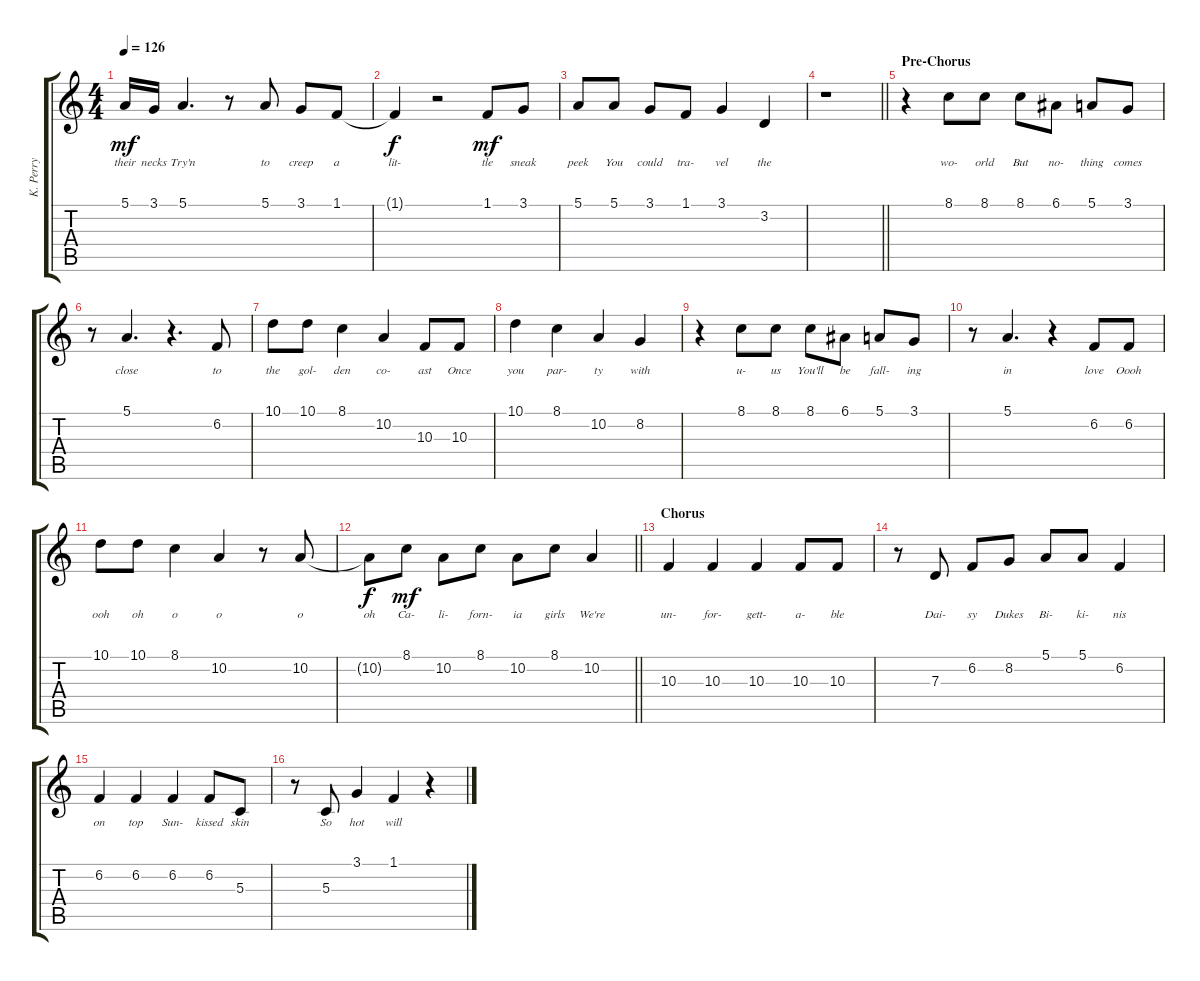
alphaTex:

\track ("K. Perry" "K. Perry") {instrument lead1square}
\staff {score tabs}
\tuning (E4 B3 G3 D3 A2 E2) {hide}
\ts (4 4)
\tempo 126
\clef g2
\ks c
5.1.16{lyrics (0 "their") lyrics (1 "") lyrics (2 "") lyrics (3 "") lyrics (4 "") dy mf} 3.1.16{lyrics (0 "necks") lyrics (1 "") lyrics (2 "") lyrics (3 "") lyrics (4 "")} 5.1.4{d lyrics (0 "Try'n") lyrics (1 "") lyrics (2 "") lyrics (3 "") lyrics (4 "")} r.8 5.1.8{lyrics (0 "to") lyrics (1 "") lyrics (2 "") lyrics (3 "") lyrics (4 "")} 3.1.8{lyrics (0 "creep") lyrics (1 "") lyrics (2 "") lyrics (3 "") lyrics (4 "")} 1.1.8{lyrics (0 "a") lyrics (1 "") lyrics (2 "") lyrics (3 "") lyrics (4 "")} |
1.1{t}.4{lyrics (0 "lit-") lyrics (1 "") lyrics (2 "") lyrics (3 "") lyrics (4 "") dy f} r.2 1.1.8{lyrics (0 "tle") lyrics (1 "") lyrics (2 "") lyrics (3 "") lyrics (4 "") dy mf} 3.1.8{lyrics (0 "sneak") lyrics (1 "") lyrics (2 "") lyrics (3 "") lyrics (4 "")} |
5.1.8{lyrics (0 "peek") lyrics (1 "") lyrics (2 "") lyrics (3 "") lyrics (4 "")} 5.1.8{lyrics (0 "You") lyrics (1 "") lyrics (2 "") lyrics (3 "") lyrics (4 "")} 3.1.8{lyrics (0 "could") lyrics (1 "") lyrics (2 "") lyrics (3 "") lyrics (4 "")} 1.1.8{lyrics (0 "tra-") lyrics (1 "") lyrics (2 "") lyrics (3 "") lyrics (4 "")} 3.1.4{lyrics (0 "vel") lyrics (1 "") lyrics (2 "") lyrics (3 "") lyrics (4 "")} 3.2.4{lyrics (0 "the") lyrics (1 "") lyrics (2 "") lyrics (3 "") lyrics (4 "")} |
\barLineRight lightlight
r.1 |
\section ("" "Pre-Chorus")
r.4 8.1.8{lyrics (0 "wo-") lyrics (1 "") lyrics (2 "") lyrics (3 "") lyrics (4 "")} 8.1.8{lyrics (0 "orld") lyrics (1 "") lyrics (2 "") lyrics (3 "") lyrics (4 "")} 8.1.8{lyrics (0 "But") lyrics (1 "") lyrics (2 "") lyrics (3 "") lyrics (4 "")} 6.1.8{lyrics (0 "no-") lyrics (1 "") lyrics (2 "") lyrics (3 "") lyrics (4 "")} 5.1.8{lyrics (0 "thing") lyrics (1 "") lyrics (2 "") lyrics (3 "") lyrics (4 "")} 3.1.8{lyrics (0 "comes") lyrics (1 "") lyrics (2 "") lyrics (3 "") lyrics (4 "")} |
r.8 5.1.4{d lyrics (0 "close") lyrics (1 "") lyrics (2 "") lyrics (3 "") lyrics (4 "")} r.4{d} 6.2.8{lyrics (0 "to") lyrics (1 "") lyrics (2 "") lyrics (3 "") lyrics (4 "")} |
10.1.8{lyrics (0 "the") lyrics (1 "") lyrics (2 "") lyrics (3 "") lyrics (4 "")} 10.1.8{lyrics (0 "gol-") lyrics (1 "") lyrics (2 "") lyrics (3 "") lyrics (4 "")} 8.1.4{lyrics (0 "den") lyrics (1 "") lyrics (2 "") lyrics (3 "") lyrics (4 "")} 10.2.4{lyrics (0 "co-") lyrics (1 "") lyrics (2 "") lyrics (3 "") lyrics (4 "")} 10.3.8{lyrics (0 "ast") lyrics (1 "") lyrics (2 "") lyrics (3 "") lyrics (4 "")} 10.3.8{lyrics (0 "Once") lyrics (1 "") lyrics (2 "") lyrics (3 "") lyrics (4 "")} |
10.1.4{lyrics (0 "you") lyrics (1 "") lyrics (2 "") lyrics (3 "") lyrics (4 "")} 8.1.4{lyrics (0 "par-") lyrics (1 "") lyrics (2 "") lyrics (3 "") lyrics (4 "")} 10.2.4{lyrics (0 "ty") lyrics (1 "") lyrics (2 "") lyrics (3 "") lyrics (4 "")} 8.2.4{lyrics (0 "with") lyrics (1 "") lyrics (2 "") lyrics (3 "") lyrics (4 "")} |
r.4 8.1.8{lyrics (0 "u-") lyrics (1 "") lyrics (2 "") lyrics (3 "") lyrics (4 "")} 8.1.8{lyrics (0 "us") lyrics (1 "") lyrics (2 "") lyrics (3 "") lyrics (4 "")} 8.1.8{lyrics (0 "You'll") lyrics (1 "") lyrics (2 "") lyrics (3 "") lyrics (4 "")} 6.1.8{lyrics (0 "be") lyrics (1 "") lyrics (2 "") lyrics (3 "") lyrics (4 "")} 5.1.8{lyrics (0 "fall-") lyrics (1 "") lyrics (2 "") lyrics (3 "") lyrics (4 "")} 3.1.8{lyrics (0 "ing") lyrics (1 "") lyrics (2 "") lyrics (3 "") lyrics (4 "")} |
r.8 5.1.4{d lyrics (0 "in") lyrics (1 "") lyrics (2 "") lyrics (3 "") lyrics (4 "")} r.4 6.2.8{lyrics (0 "love") lyrics (1 "") lyrics (2 "") lyrics (3 "") lyrics (4 "")} 6.2.8{lyrics (0 "Oooh") lyrics (1 "") lyrics (2 "") lyrics (3 "") lyrics (4 "")} |
10.1.8{lyrics (0 "ooh") lyrics (1 "") lyrics (2 "") lyrics (3 "") lyrics (4 "")} 10.1.8{lyrics (0 "oh") lyrics (1 "") lyrics (2 "") lyrics (3 "") lyrics (4 "")} 8.1.4{lyrics (0 "o") lyrics (1 "") lyrics (2 "") lyrics (3 "") lyrics (4 "")} 10.2.4{lyrics (0 "o") lyrics (1 "") lyrics (2 "") lyrics (3 "") lyrics (4 "")} r.8 10.2.8{lyrics (0 "o") lyrics (1 "") lyrics (2 "") lyrics (3 "") lyrics (4 "")} |
\barLineRight lightlight
10.2{t}.8{lyrics (0 "oh") lyrics (1 "") lyrics (2 "") lyrics (3 "") lyrics (4 "") dy f} 8.1.8{lyrics (0 "Ca-") lyrics (1 "") lyrics (2 "") lyrics (3 "") lyrics (4 "") dy mf} 10.2.8{lyrics (0 "li-") lyrics (1 "") lyrics (2 "") lyrics (3 "") lyrics (4 "")} 8.1.8{lyrics (0 "forn-") lyrics (1 "") lyrics (2 "") lyrics (3 "") lyrics (4 "")} 10.2.8{lyrics (0 "ia") lyrics (1 "") lyrics (2 "") lyrics (3 "") lyrics (4 "")} 8.1.8{lyrics (0 "girls") lyrics (1 "") lyrics (2 "") lyrics (3 "") lyrics (4 "")} 10.2.4{lyrics (0 "We're") lyrics (1 "") lyrics (2 "") lyrics (3 "") lyrics (4 "")} |
\section ("" "Chorus")
10.3.4{lyrics (0 "un-") lyrics (1 "") lyrics (2 "") lyrics (3 "") lyrics (4 "")} 10.3.4{lyrics (0 "for-") lyrics (1 "") lyrics (2 "") lyrics (3 "") lyrics (4 "")} 10.3.4{lyrics (0 "gett-") lyrics (1 "") lyrics (2 "") lyrics (3 "") lyrics (4 "")} 10.3.8{lyrics (0 "a-") lyrics (1 "") lyrics (2 "") lyrics (3 "") lyrics (4 "")} 10.3.8{lyrics (0 "ble") lyrics (1 "") lyrics (2 "") lyrics (3 "") lyrics (4 "")} |
r.8 7.3.8{lyrics (0 "Dai-") lyrics (1 "") lyrics (2 "") lyrics (3 "") lyrics (4 "")} 6.2.8{lyrics (0 "sy") lyrics (1 "") lyrics (2 "") lyrics (3 "") lyrics (4 "")} 8.2.8{lyrics (0 "Dukes") lyrics (1 "") lyrics (2 "") lyrics (3 "") lyrics (4 "")} 5.1.8{lyrics (0 "Bi-") lyrics (1 "") lyrics (2 "") lyrics (3 "") lyrics (4 "")} 5.1.8{lyrics (0 "ki-") lyrics (1 "") lyrics (2 "") lyrics (3 "") lyrics (4 "")} 6.2.4{lyrics (0 "nis") lyrics (1 "") lyrics (2 "") lyrics (3 "") lyrics (4 "")} |
6.2.4{lyrics (0 "on") lyrics (1 "") lyrics (2 "") lyrics (3 "") lyrics (4 "")} 6.2.4{lyrics (0 "top") lyrics (1 "") lyrics (2 "") lyrics (3 "") lyrics (4 "")} 6.2.4{lyrics (0 "Sun-") lyrics (1 "") lyrics (2 "") lyrics (3 "") lyrics (4 "")} 6.2.8{lyrics (0 "kissed") lyrics (1 "") lyrics (2 "") lyrics (3 "") lyrics (4 "")} 5.3.8{lyrics (0 "skin") lyrics (1 "") lyrics (2 "") lyrics (3 "") lyrics (4 "")} |
r.8 5.3.8{lyrics (0 "So") lyrics (1 "") lyrics (2 "") lyrics (3 "") lyrics (4 "")} 3.1.4{lyrics (0 "hot") lyrics (1 "") lyrics (2 "") lyrics (3 "") lyrics (4 "")} 1.1.4{lyrics (0 "will") lyrics (1 "") lyrics (2 "") lyrics (3 "") lyrics (4 "")} r.4
